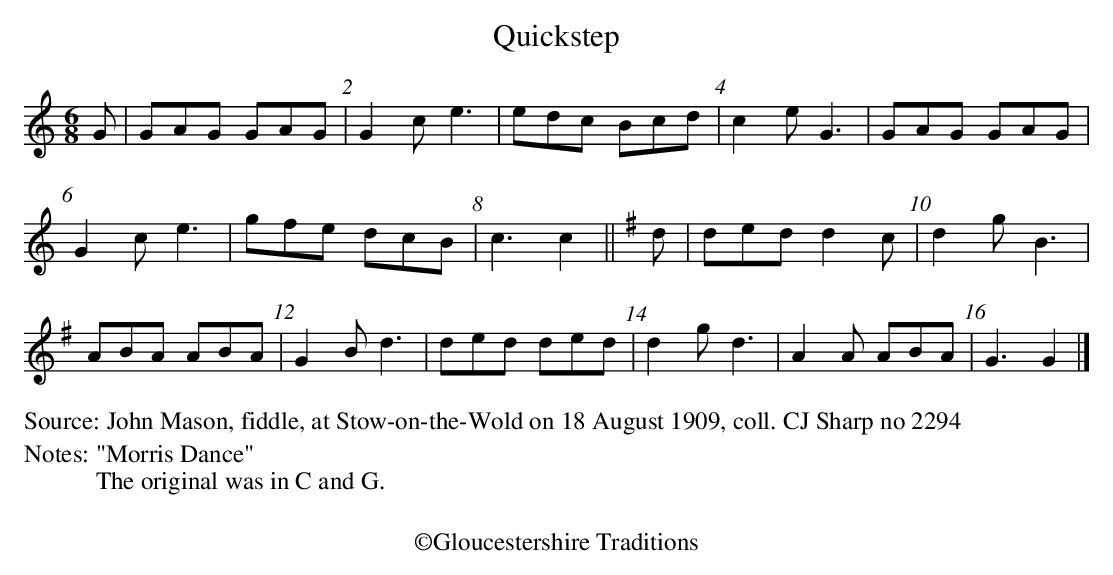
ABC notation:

X:1
T:Quickstep
M:6/8
L:1/8
K:Cmaj
G | GAG GAG | G2 c e3 | edc Bcd | c2 e G3 | GAG GAG |
G2 c e3 | gfe dcB | c3 c2 || [K:Gmaj]d | ded d2 c | d2 g B3 |
ABA ABA | G2 B d3 | ded ded | d2 g d3 | A2 A ABA | G3 G2 |]
